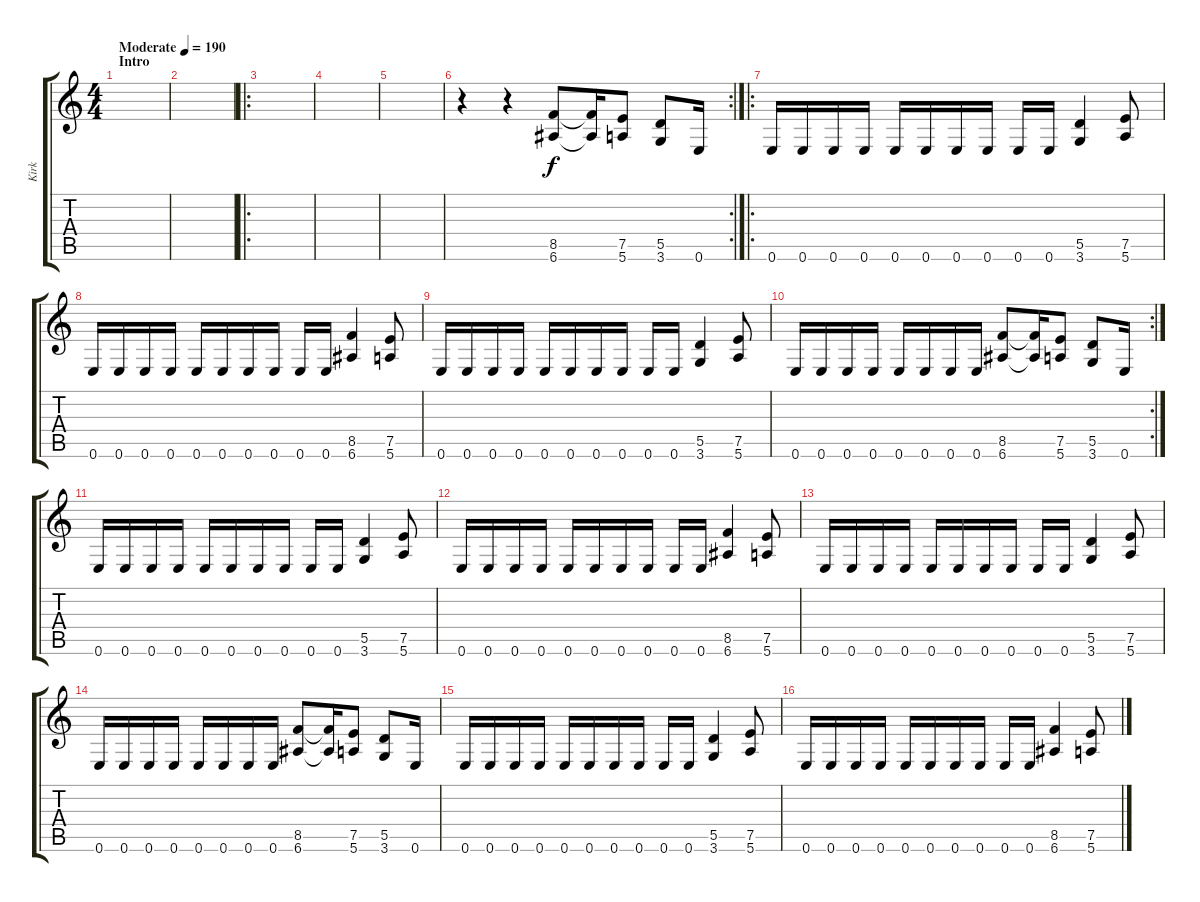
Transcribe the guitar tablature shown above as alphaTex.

\track ("Kirk" "Kirk") {instrument distortionguitar}
\staff {score tabs}
\tuning (E4 B3 G3 D3 A2 E2) {hide}
\ts (4 4)
\section ("" "Intro")
\tempo (190 "Moderate")
\clef g2
\ks c
|
|
\ro
|
|
|
\rc 2
r.4 r.4 (8.5 6.6).8 (8.5{t} 6.6{t}).16 (7.5 5.6).8 (5.5 3.6).8 0.6.16 |
\ro
0.6.16 0.6.16 0.6.16 0.6.16 0.6.16 0.6.16 0.6.16 0.6.16 0.6.16 0.6.16 (5.5 3.6).4 (7.5 5.6).8 |
0.6.16 0.6.16 0.6.16 0.6.16 0.6.16 0.6.16 0.6.16 0.6.16 0.6.16 0.6.16 (8.5 6.6).4 (7.5 5.6).8 |
0.6.16 0.6.16 0.6.16 0.6.16 0.6.16 0.6.16 0.6.16 0.6.16 0.6.16 0.6.16 (5.5 3.6).4 (7.5 5.6).8 |
\rc 2
0.6.16 0.6.16 0.6.16 0.6.16 0.6.16 0.6.16 0.6.16 0.6.16 (8.5 6.6).8 (8.5{t} 6.6{t}).16 (7.5 5.6).8 (5.5 3.6).8 0.6.16 |
0.6.16 0.6.16 0.6.16 0.6.16 0.6.16 0.6.16 0.6.16 0.6.16 0.6.16 0.6.16 (5.5 3.6).4 (7.5 5.6).8 |
0.6.16 0.6.16 0.6.16 0.6.16 0.6.16 0.6.16 0.6.16 0.6.16 0.6.16 0.6.16 (8.5 6.6).4 (7.5 5.6).8 |
0.6.16 0.6.16 0.6.16 0.6.16 0.6.16 0.6.16 0.6.16 0.6.16 0.6.16 0.6.16 (5.5 3.6).4 (7.5 5.6).8 |
0.6.16 0.6.16 0.6.16 0.6.16 0.6.16 0.6.16 0.6.16 0.6.16 (8.5 6.6).8 (8.5{t} 6.6{t}).16 (7.5 5.6).8 (5.5 3.6).8 0.6.16 |
0.6.16 0.6.16 0.6.16 0.6.16 0.6.16 0.6.16 0.6.16 0.6.16 0.6.16 0.6.16 (5.5 3.6).4 (7.5 5.6).8 |
0.6.16 0.6.16 0.6.16 0.6.16 0.6.16 0.6.16 0.6.16 0.6.16 0.6.16 0.6.16 (8.5 6.6).4 (7.5 5.6).8
